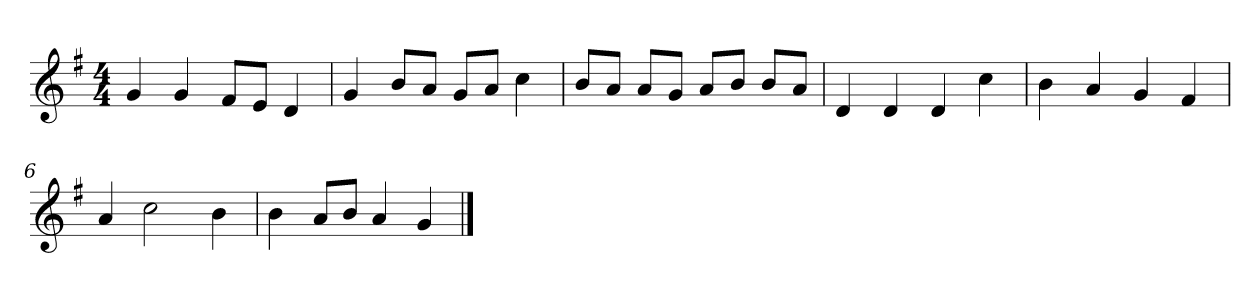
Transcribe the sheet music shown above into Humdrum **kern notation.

**kern
*part1
*staff1
*k[f#]
*M4/4
*MM120
=1
4g
4g
8f#L
8eJ
4d
=2
4g
8bL
8aJ
8gL
8aJ
4cc
=3
8bL
8aJ
8aL
8gJ
8aL
8bJ
8bL
8aJ
=4
4d
4d
4d
4cc
=5
4b
4a
4g
4f#
=6
4a
2cc
4b
=7
4b
8aL
8bJ
4a
4g
==
*-
